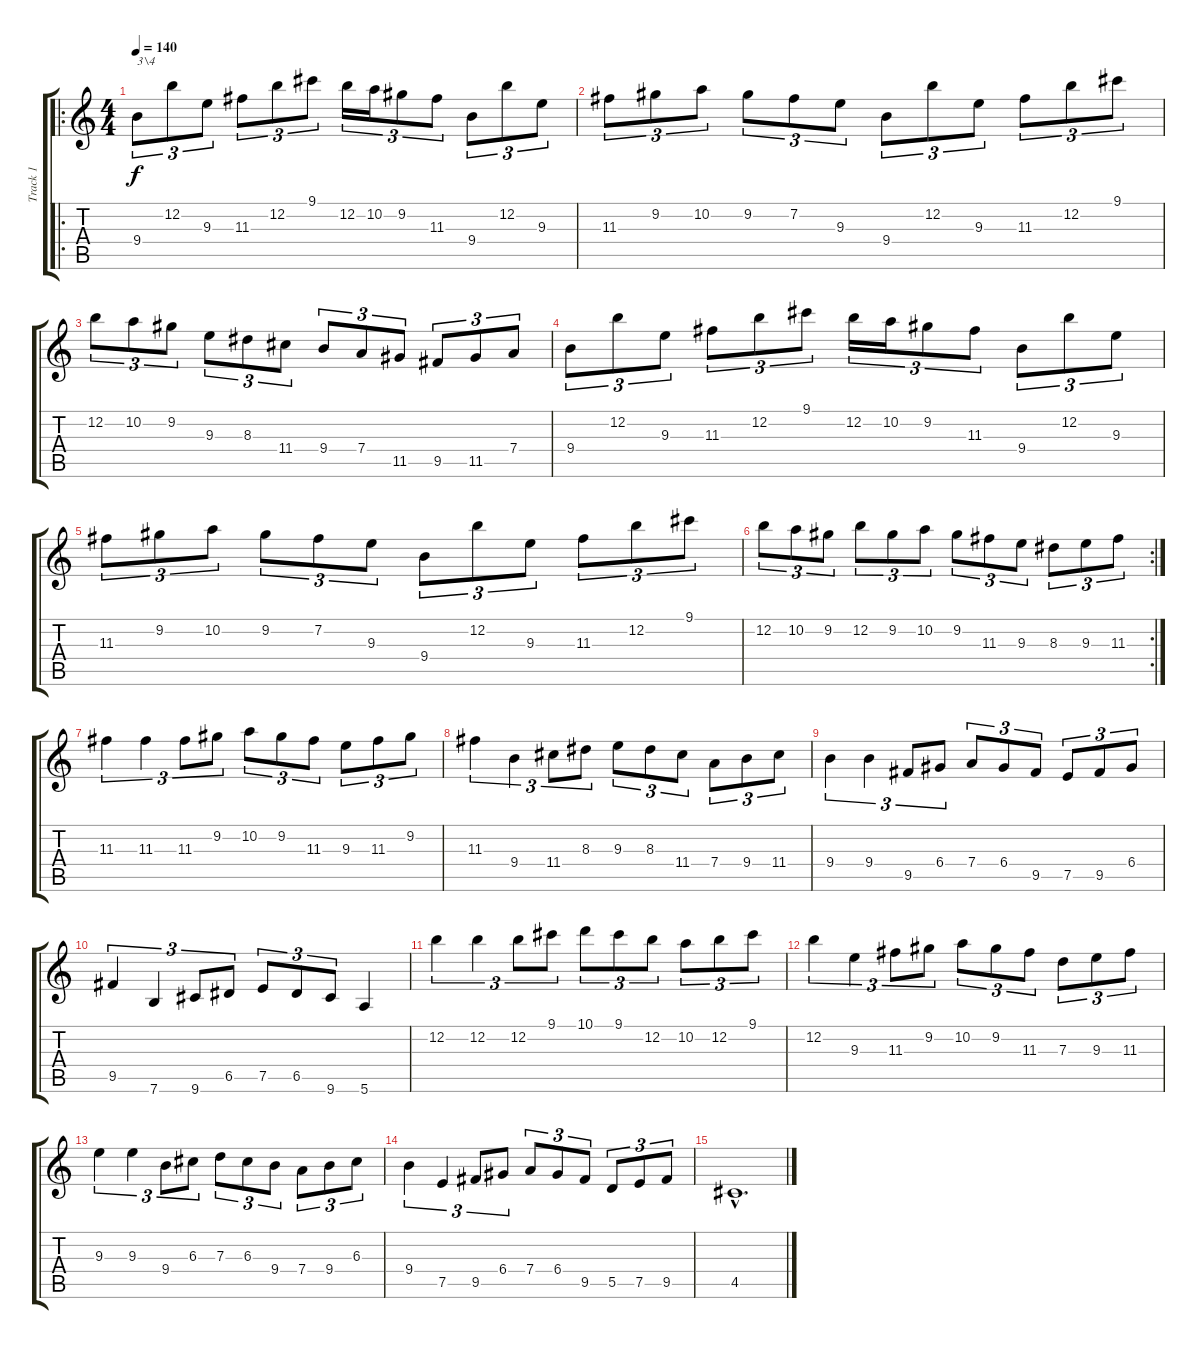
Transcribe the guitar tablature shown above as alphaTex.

\track ("Track 1" "Track 1") {instrument overdrivenguitar}
\staff {score tabs}
\tuning (E4 B3 G3 D3 A2 E2) {hide}
\ro
\ts (4 4)
\tempo 140
\clef g2
\ks c
9.4.8{tu (3 2) txt "3\\4" dy f} 12.2.8{tu (3 2)} 9.3.8{tu (3 2)} 11.3.8{tu (3 2)} 12.2.8{tu (3 2)} 9.1.8{tu (3 2)} 12.2.16{tu (3 2)} 10.2.16{tu (3 2)} 9.2.8{tu (3 2)} 11.3.8{tu (3 2)} 9.4.8{tu (3 2)} 12.2.8{tu (3 2)} 9.3.8{tu (3 2)} |
11.3.8{tu (3 2)} 9.2.8{tu (3 2)} 10.2.8{tu (3 2)} 9.2.8{tu (3 2)} 7.2.8{tu (3 2)} 9.3.8{tu (3 2)} 9.4.8{tu (3 2)} 12.2.8{tu (3 2)} 9.3.8{tu (3 2)} 11.3.8{tu (3 2)} 12.2.8{tu (3 2)} 9.1.8{tu (3 2)} |
12.2.8{tu (3 2)} 10.2.8{tu (3 2)} 9.2.8{tu (3 2)} 9.3.8{tu (3 2)} 8.3.8{tu (3 2)} 11.4.8{tu (3 2)} 9.4.8{tu (3 2)} 7.4.8{tu (3 2)} 11.5.8{tu (3 2)} 9.5.8{tu (3 2)} 11.5.8{tu (3 2)} 7.4.8{tu (3 2)} |
9.4.8{tu (3 2)} 12.2.8{tu (3 2)} 9.3.8{tu (3 2)} 11.3.8{tu (3 2)} 12.2.8{tu (3 2)} 9.1.8{tu (3 2)} 12.2.16{tu (3 2)} 10.2.16{tu (3 2)} 9.2.8{tu (3 2)} 11.3.8{tu (3 2)} 9.4.8{tu (3 2)} 12.2.8{tu (3 2)} 9.3.8{tu (3 2)} |
11.3.8{tu (3 2)} 9.2.8{tu (3 2)} 10.2.8{tu (3 2)} 9.2.8{tu (3 2)} 7.2.8{tu (3 2)} 9.3.8{tu (3 2)} 9.4.8{tu (3 2)} 12.2.8{tu (3 2)} 9.3.8{tu (3 2)} 11.3.8{tu (3 2)} 12.2.8{tu (3 2)} 9.1.8{tu (3 2)} |
\rc 2
12.2.8{tu (3 2)} 10.2.8{tu (3 2)} 9.2.8{tu (3 2)} 12.2.8{tu (3 2)} 9.2.8{tu (3 2)} 10.2.8{tu (3 2)} 9.2.8{tu (3 2)} 11.3.8{tu (3 2)} 9.3.8{tu (3 2)} 8.3.8{tu (3 2)} 9.3.8{tu (3 2)} 11.3.8{tu (3 2)} |
11.3.4{tu (3 2)} 11.3.4{tu (3 2)} 11.3.8{tu (3 2)} 9.2.8{tu (3 2)} 10.2.8{tu (3 2)} 9.2.8{tu (3 2)} 11.3.8{tu (3 2)} 9.3.8{tu (3 2)} 11.3.8{tu (3 2)} 9.2.8{tu (3 2)} |
11.3.4{tu (3 2)} 9.4.4{tu (3 2)} 11.4.8{tu (3 2)} 8.3.8{tu (3 2)} 9.3.8{tu (3 2)} 8.3.8{tu (3 2)} 11.4.8{tu (3 2)} 7.4.8{tu (3 2)} 9.4.8{tu (3 2)} 11.4.8{tu (3 2)} |
9.4.4{tu (3 2)} 9.4.4{tu (3 2)} 9.5.8{tu (3 2)} 6.4.8{tu (3 2)} 7.4.8{tu (3 2)} 6.4.8{tu (3 2)} 9.5.8{tu (3 2)} 7.5.8{tu (3 2)} 9.5.8{tu (3 2)} 6.4.8{tu (3 2)} |
9.5.4{tu (3 2)} 7.6.4{tu (3 2)} 9.6.8{tu (3 2)} 6.5.8{tu (3 2)} 7.5.8{tu (3 2)} 6.5.8{tu (3 2)} 9.6.8{tu (3 2)} 5.6.4 |
12.2.4{tu (3 2)} 12.2.4{tu (3 2)} 12.2.8{tu (3 2)} 9.1.8{tu (3 2)} 10.1.8{tu (3 2)} 9.1.8{tu (3 2)} 12.2.8{tu (3 2)} 10.2.8{tu (3 2)} 12.2.8{tu (3 2)} 9.1.8{tu (3 2)} |
12.2.4{tu (3 2)} 9.3.4{tu (3 2)} 11.3.8{tu (3 2)} 9.2.8{tu (3 2)} 10.2.8{tu (3 2)} 9.2.8{tu (3 2)} 11.3.8{tu (3 2)} 7.3.8{tu (3 2)} 9.3.8{tu (3 2)} 11.3.8{tu (3 2)} |
9.3.4{tu (3 2)} 9.3.4{tu (3 2)} 9.4.8{tu (3 2)} 6.3.8{tu (3 2)} 7.3.8{tu (3 2)} 6.3.8{tu (3 2)} 9.4.8{tu (3 2)} 7.4.8{tu (3 2)} 9.4.8{tu (3 2)} 6.3.8{tu (3 2)} |
9.4.4{tu (3 2)} 7.5.4{tu (3 2)} 9.5.8{tu (3 2)} 6.4.8{tu (3 2)} 7.4.8{tu (3 2)} 6.4.8{tu (3 2)} 9.5.8{tu (3 2)} 5.5.8{tu (3 2)} 7.5.8{tu (3 2)} 9.5.8{tu (3 2)} |
4.5{hac}.1{d}
